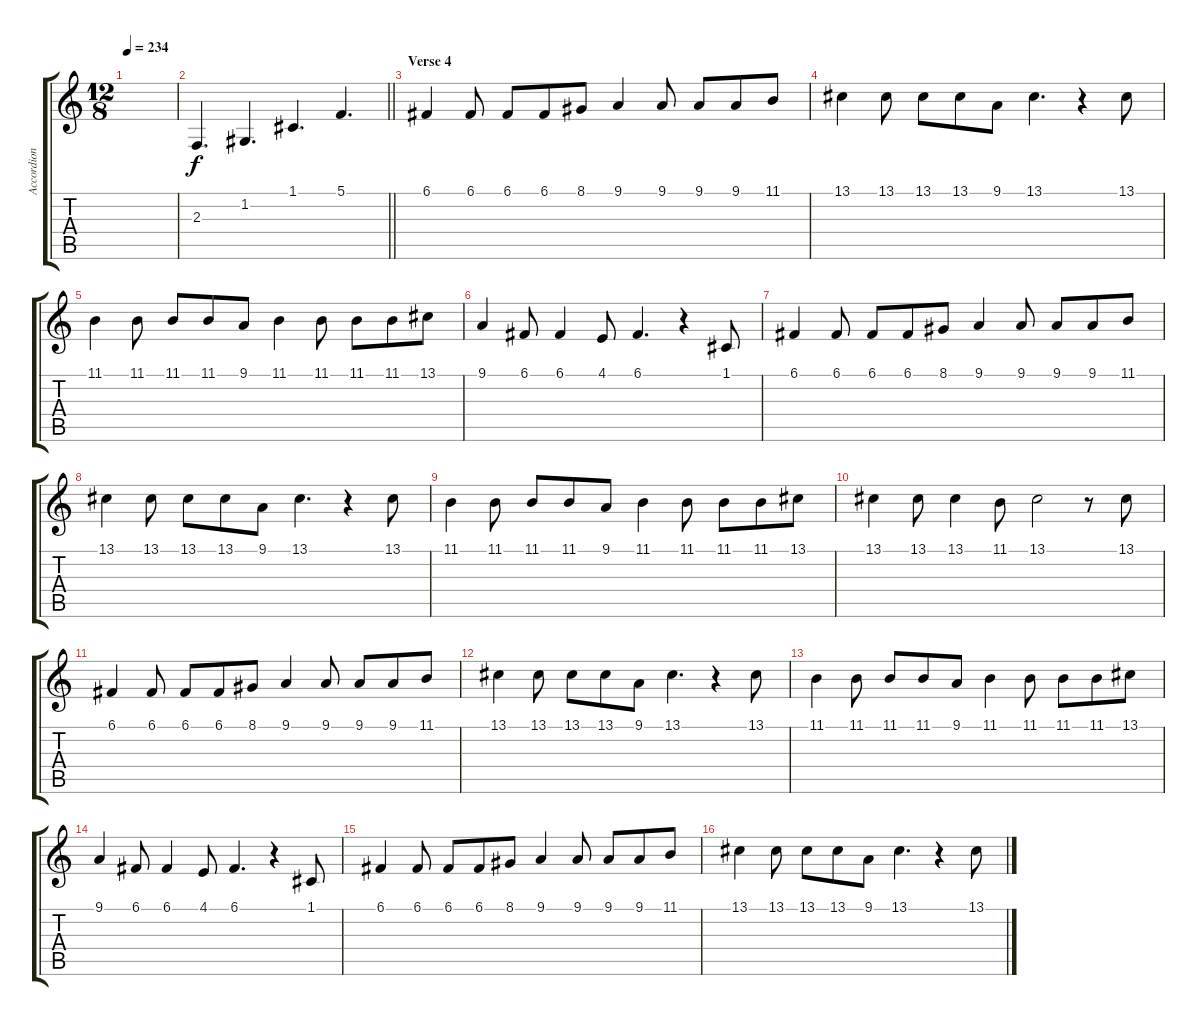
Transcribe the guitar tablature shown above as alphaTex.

\track ("Accordion" "Accordion") {instrument accordion}
\staff {score tabs}
\tuning (C4 G3 Eb3 Bb2 F2 C2) {hide}
\ts (12 8)
\tempo 234
\clef g2
\ks c
|
\barLineRight lightlight
2.3.4{d} 1.2.4{d} 1.1.4{d} 5.1.4{d} |
\section ("" "Verse 4")
6.1.4 6.1.8 6.1.8 6.1.8 8.1.8 9.1.4 9.1.8 9.1.8 9.1.8 11.1.8 |
13.1.4 13.1.8 13.1.8 13.1.8 9.1.8 13.1.4{d} r.4 13.1.8 |
11.1.4 11.1.8 11.1.8 11.1.8 9.1.8 11.1.4 11.1.8 11.1.8 11.1.8 13.1.8 |
9.1.4 6.1.8 6.1.4 4.1.8 6.1.4{d} r.4 1.1.8 |
6.1.4 6.1.8 6.1.8 6.1.8 8.1.8 9.1.4 9.1.8 9.1.8 9.1.8 11.1.8 |
13.1.4 13.1.8 13.1.8 13.1.8 9.1.8 13.1.4{d} r.4 13.1.8 |
11.1.4 11.1.8 11.1.8 11.1.8 9.1.8 11.1.4 11.1.8 11.1.8 11.1.8 13.1.8 |
13.1.4 13.1.8 13.1.4 11.1.8 13.1.2 r.8 13.1.8 |
6.1.4 6.1.8 6.1.8 6.1.8 8.1.8 9.1.4 9.1.8 9.1.8 9.1.8 11.1.8 |
13.1.4 13.1.8 13.1.8 13.1.8 9.1.8 13.1.4{d} r.4 13.1.8 |
11.1.4 11.1.8 11.1.8 11.1.8 9.1.8 11.1.4 11.1.8 11.1.8 11.1.8 13.1.8 |
9.1.4 6.1.8 6.1.4 4.1.8 6.1.4{d} r.4 1.1.8 |
6.1.4 6.1.8 6.1.8 6.1.8 8.1.8 9.1.4 9.1.8 9.1.8 9.1.8 11.1.8 |
13.1.4 13.1.8 13.1.8 13.1.8 9.1.8 13.1.4{d} r.4 13.1.8
